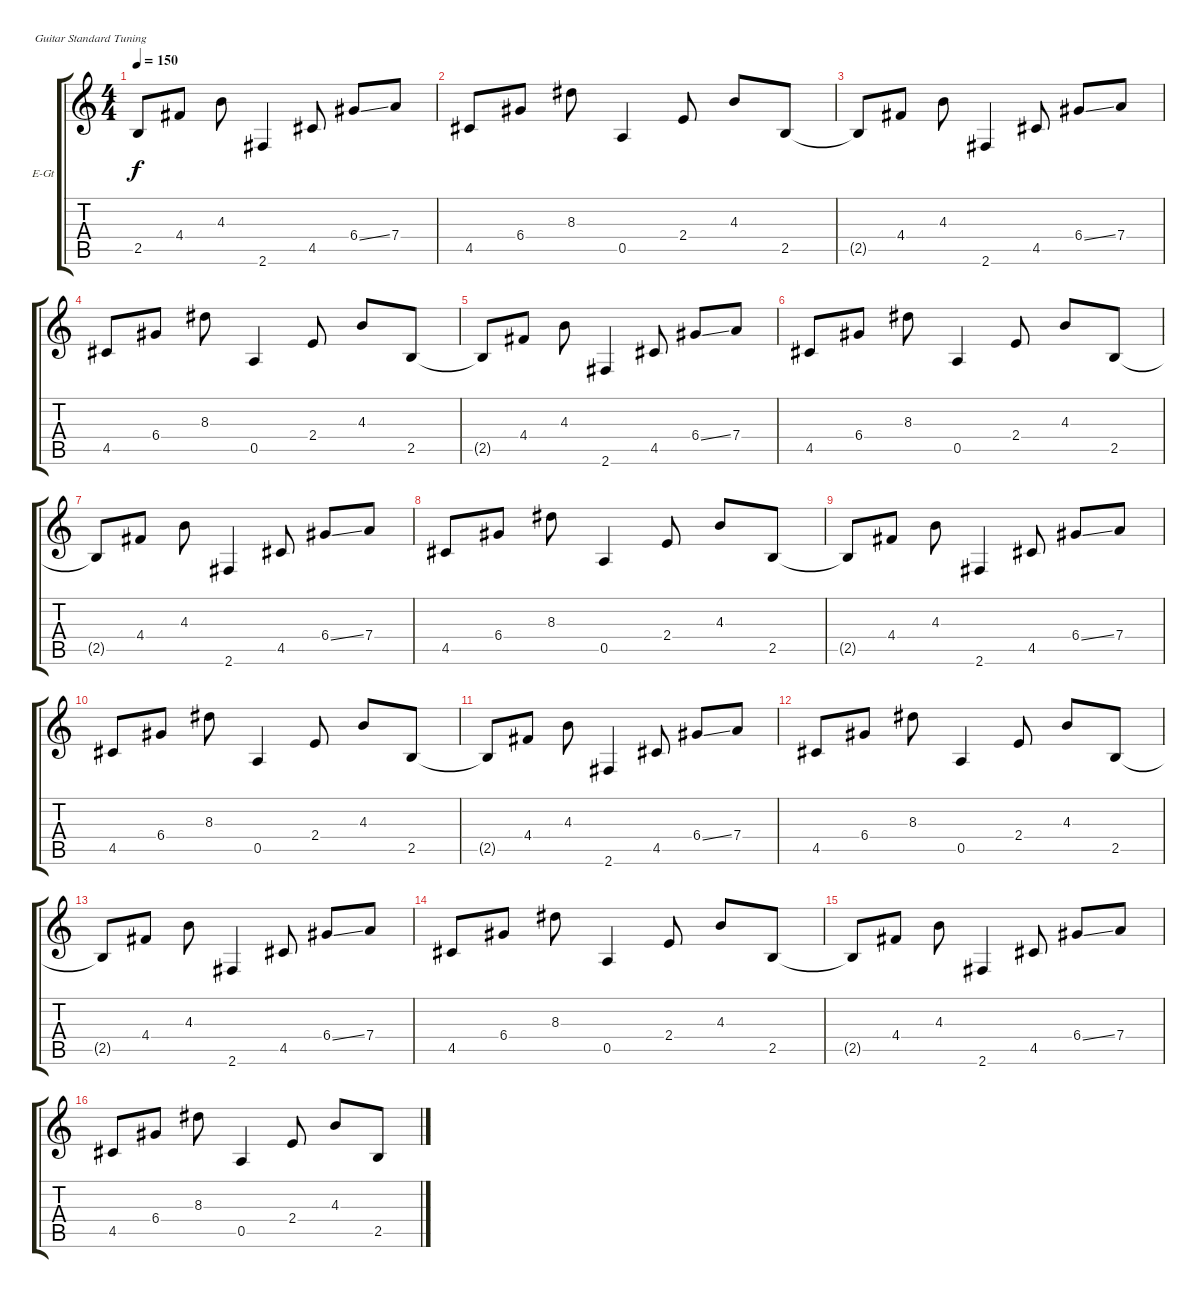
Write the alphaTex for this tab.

\bracketExtendMode groupsimilarinstruments
\firstSystemTrackNameOrientation horizontal
\otherSystemsTrackNameOrientation horizontal
\track ("Guitare 1" "E-Gt") {instrument electricguitarclean}
\staff {score tabs}
\tuning (E4 B3 G3 D3 A2 E2)
\ts (4 4)
\tempo 150
\clef g2
\ks c
2.5{t}.8{dy f} 4.4.8 4.3.8 2.6.4 4.5.8 6.4{ss}.8 7.4.8 |
4.5.8 6.4.8 8.3.8 0.5.4 2.4.8 4.3.8 2.5.8 |
2.5{t}.8 4.4.8 4.3.8 2.6.4 4.5.8 6.4{ss}.8 7.4.8 |
4.5.8 6.4.8 8.3.8 0.5.4 2.4.8 4.3.8 2.5.8 |
2.5{t}.8 4.4.8 4.3.8 2.6.4 4.5.8 6.4{ss}.8 7.4.8 |
4.5.8 6.4.8 8.3.8 0.5.4 2.4.8 4.3.8 2.5.8 |
2.5{t}.8 4.4.8 4.3.8 2.6.4 4.5.8 6.4{ss}.8 7.4.8 |
4.5.8 6.4.8 8.3.8 0.5.4 2.4.8 4.3.8 2.5.8 |
2.5{t}.8 4.4.8 4.3.8 2.6.4 4.5.8 6.4{ss}.8 7.4.8 |
4.5.8 6.4.8 8.3.8 0.5.4 2.4.8 4.3.8 2.5.8 |
2.5{t}.8 4.4.8 4.3.8 2.6.4 4.5.8 6.4{ss}.8 7.4.8 |
4.5.8 6.4.8 8.3.8 0.5.4 2.4.8 4.3.8 2.5.8 |
2.5{t}.8 4.4.8 4.3.8 2.6.4 4.5.8 6.4{ss}.8 7.4.8 |
4.5.8 6.4.8 8.3.8 0.5.4 2.4.8 4.3.8 2.5.8 |
2.5{t}.8 4.4.8 4.3.8 2.6.4 4.5.8 6.4{ss}.8 7.4.8 |
4.5.8 6.4.8 8.3.8 0.5.4 2.4.8 4.3.8 2.5.8
